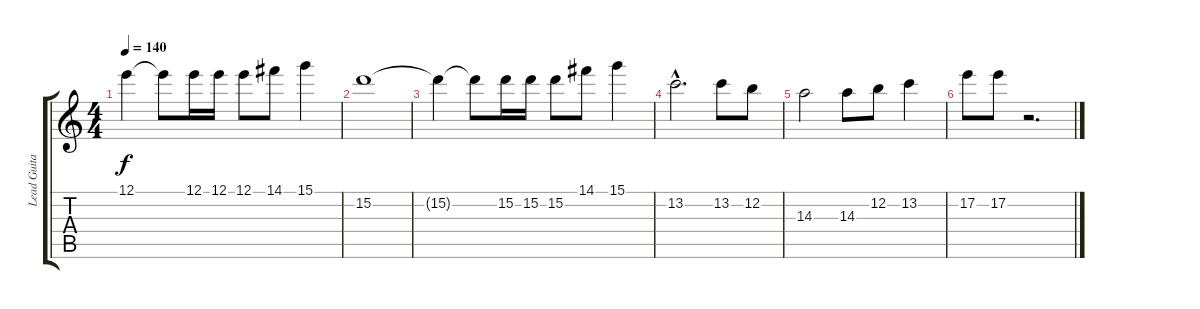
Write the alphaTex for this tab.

\track ("Lead Guitar" "Lead Guita") {instrument distortionguitar}
\staff {score tabs}
\tuning (E4 B3 G3 D3 A2 E2) {hide}
\ts (4 4)
\tempo 140
\clef g2
\ks c
12.1{t}.4{dy f} 12.1{t}.8 12.1.16 12.1.16 12.1.8 14.1.8 15.1.4 |
15.2.1 |
15.2{t}.4 15.2{t}.8 15.2.16 15.2.16 15.2.8 14.1.8 15.1.4 |
13.2{hac}.2{d} 13.2.8 12.2.8 |
14.3.2 14.3.8 12.2.8 13.2.4 |
17.2.8 17.2.8 r.2{d}
